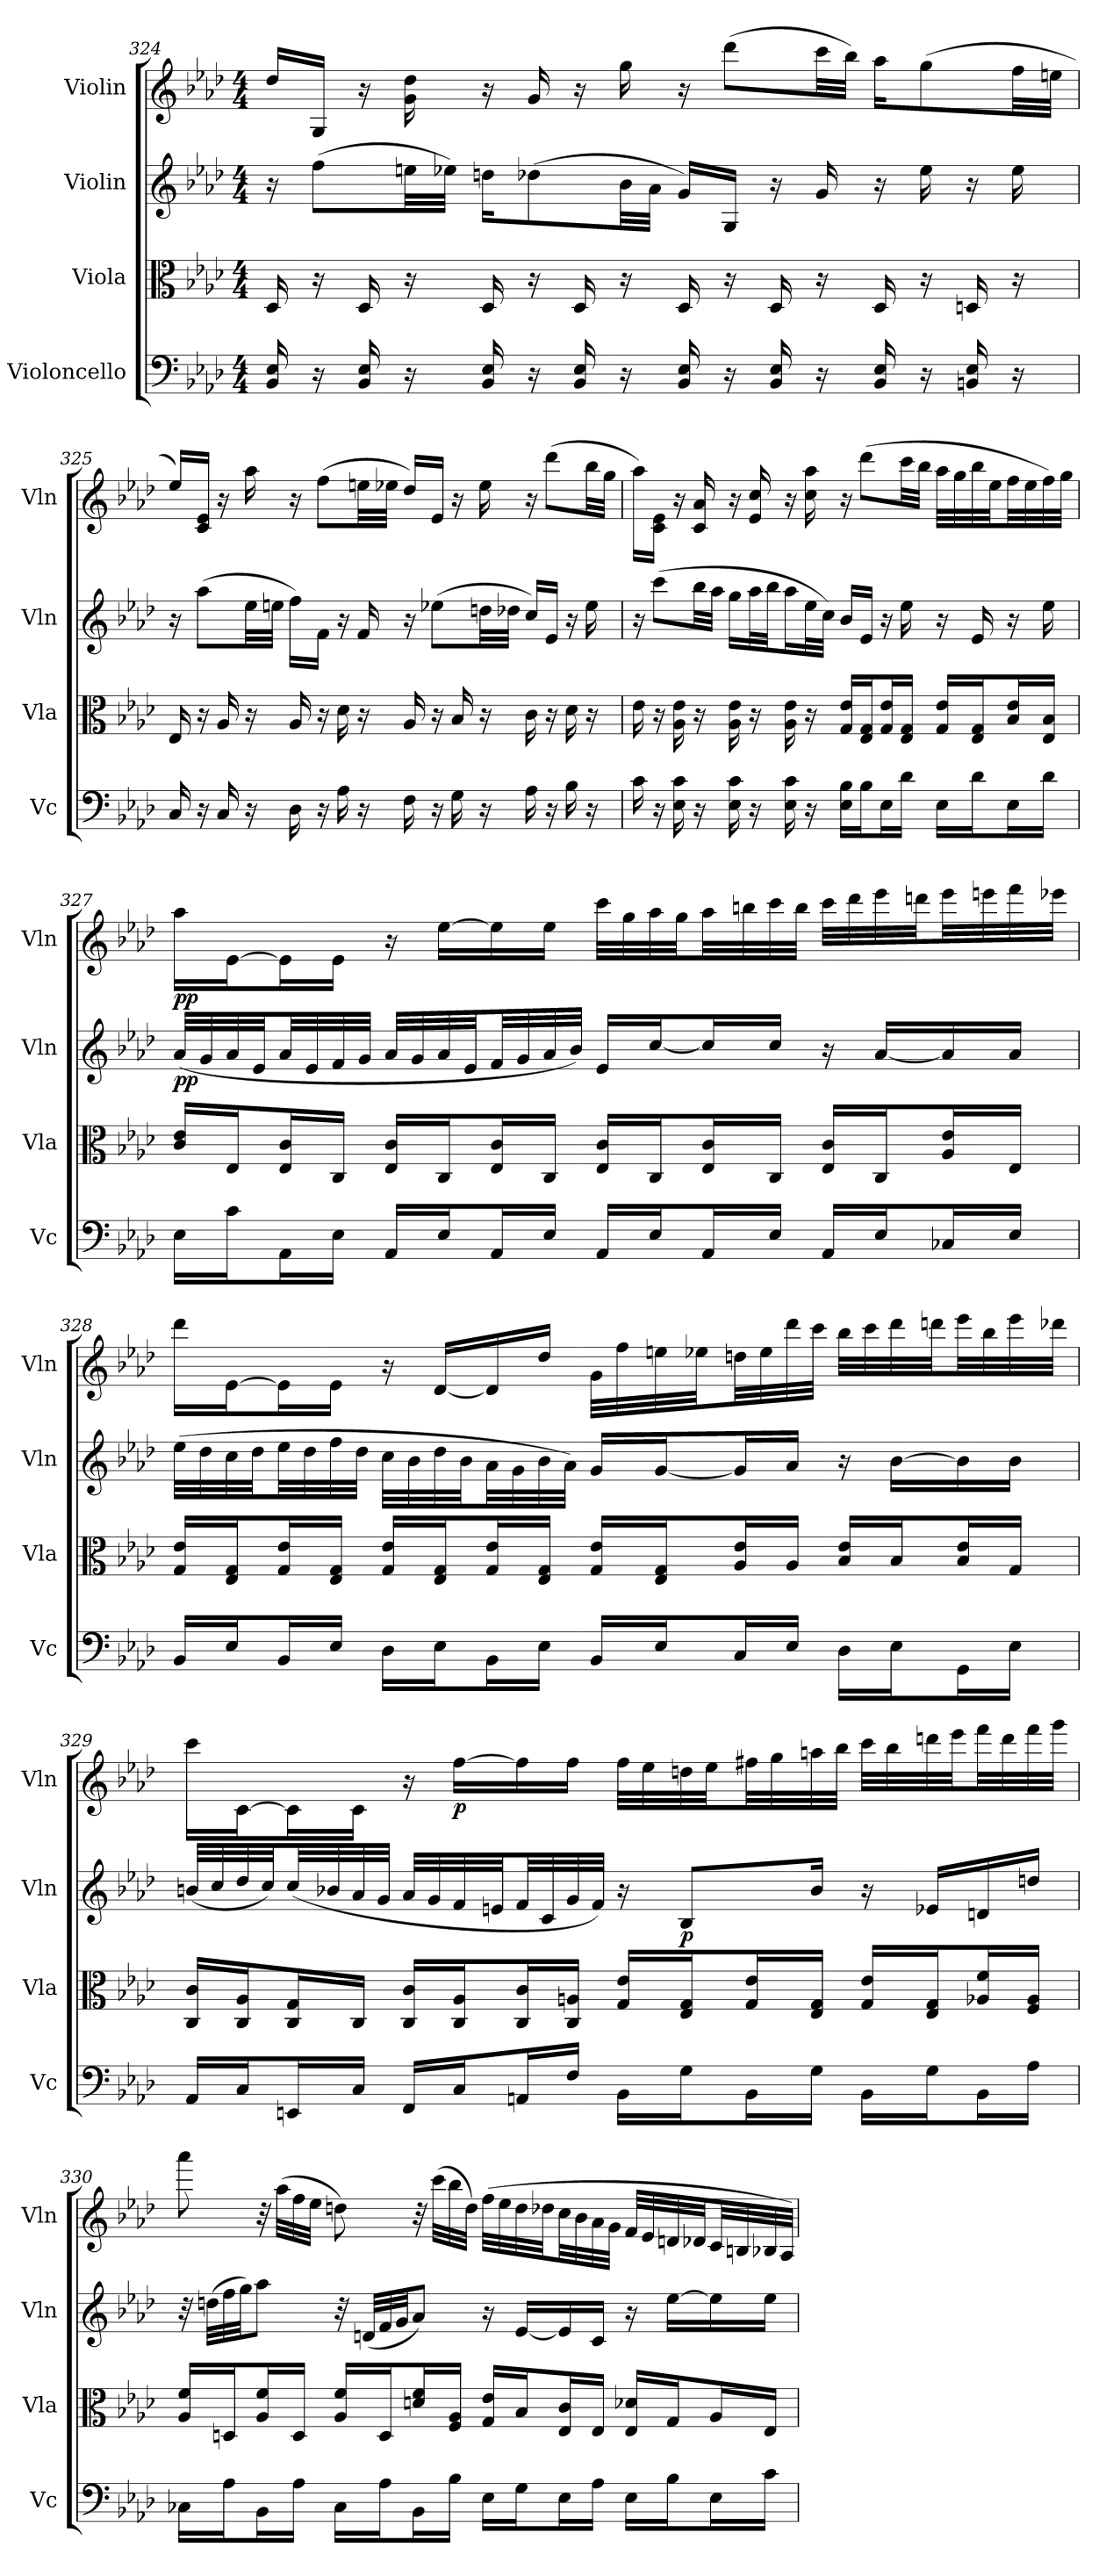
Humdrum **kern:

**kern	**kern	**kern	**dynam	**kern	**dynam
*part4	*part3	*part2	*part2	*part1	*part1
*staff4	*staff3	*staff2	*staff2	*staff1	*staff1
*I"Violoncello	*I"Viola	*I"Violin	*	*I"Violin	*
*I'Vc	*I'Vla	*I'Vln	*	*I'Vln	*
*clefF4	*clefC3	*clefG2	*	*clefG2	*
*k[b-e-a-d-]	*k[b-e-a-d-]	*k[b-e-a-d-]	*	*k[b-e-a-d-]	*
*M4/4	*M4/4	*M4/4	*	*M4/4	*
=324	=324	=324	=324	=324	=324
16BB- 16E-	16D-	16r	.	16dd-/LL	.
16r	16r	(8ff\L	.	16G/JJ	.
16BB- 16E-	16D-	.	.	16r	.
16r	16r	32een\LL	.	16g 16dd-	.
.	.	32ee-X\JJJ)	.	.	.
16BB- 16E-	16D-	16ddn\KL	.	16r	.
16r	16r	(8dd-X\	.	16g	.
16BB- 16E-	16D-	.	.	16r	.
16r	16r	32b-\LL	.	16gg	.
.	.	32a-\JJJ	.	.	.
16BB- 16E-	16D-	16g/LL)	.	16r	.
16r	16r	16G/JJ	.	(8ddd-\L	.
16BB- 16E-	16D-	16r	.	.	.
16r	16r	16g	.	32ccc\LL	.
.	.	.	.	32bb-\JJJ)	.
16BB- 16E-	16D-	16r	.	16aa-\KL	.
16r	16r	16ee-	.	(8gg\	.
16BBn 16E-	16Dn	16r	.	.	.
16r	16r	16ee-	.	32ff\LL	.
.	.	.	.	32een\JJJ	.
=325	=325	=325	=325	=325	=325
16C	16E-	16r	.	16ee-/LL)	.
16r	16r	(8aa-\L	.	16c/ 16e-/JJ	.
16C	16A-	.	.	16r	.
16r	16r	32ee-\LL	.	16aa-	.
.	.	32een\JJJ	.	.	.
16D-	16A-	16ff\LL)	.	16r	.
16r	16r	16f\JJ	.	(8ff\L	.
16A-	16d-	16r	.	.	.
16r	16r	16f	.	32een\LL	.
.	.	.	.	32ee-X\JJJ	.
16F	16A-	16r	.	16dd-/LL)	.
16r	16r	(8ee-X\L	.	16e-/JJ	.
16G	16B-	.	.	16r	.
16r	16r	32ddn\LL	.	16ee-	.
.	.	32dd-X\JJJ	.	.	.
16A-	16c	16cc/LL)	.	16r	.
16r	16r	16e-/JJ	.	(8ddd-\L	.
16B-	16d-	16r	.	.	.
16r	16r	16ee-	.	32bb-\LL	.
.	.	.	.	32gg\JJJ	.
=326	=326	=326	=326	=326	=326
16c	16e-	16r	.	16aa-\LL)	.
16r	16r	(8ccc\L	.	16c\ 16e-\JJ	.
16E- 16c	16A- 16e-	.	.	16r	.
16r	16r	32bb-\LL	.	16c 16a-	.
.	.	32aa-\JJJ	.	.	.
16E- 16c	16A- 16e-	16gg\LL	.	16r	.
16r	16r	32aa-\L	.	16e- 16cc	.
.	.	32bb-\JJ	.	.	.
16E- 16c	16A- 16e-	16aa-\L	.	16r	.
16r	16r	32ee-\L	.	16cc 16aa-	.
.	.	32cc\JJJ)	.	.	.
16E-\ 16B-\LL	16G/ 16e-/LL	16b-/LL	.	16r	.
16B-\J	16E-/ 16G/J	16e-/JJ	.	(8ddd-\L	.
16E-\L	16G/ 16e-/L	16r	.	.	.
16d-\JJ	16E-/ 16G/JJ	16ee-	.	32ccc\LL	.
.	.	.	.	32bb-\JJJ	.
16E-\LL	16G/ 16e-/LL	16r	.	32aa-\LLL	.
.	.	.	.	32gg\	.
16d-\J	16E-/ 16G/J	16e-	.	32bb-\	.
.	.	.	.	32ee-\JJ	.
16E-\L	16B-/ 16e-/L	16r	.	32ff\LL	.
.	.	.	.	32ee-\	.
16d-\JJ	16E-/ 16B-/JJ	16ee-	.	32ff\)	.
.	.	.	.	32gg\JJJ	.
=327	=327	=327	=327	=327	=327
16E-\LL	16c/ 16e-/LL	(32a-/LLL	pp	16aa-\LL	pp
.	.	32g/	.	.	.
16c\J	16E-/J	32a-/	.	[16e-\J	.
.	.	32e-/JJ	.	.	.
16AA-\L	16E-/ 16c/L	32a-/LL	.	16e-\L]	.
.	.	32e-/	.	.	.
16E-\JJ	16C/JJ	32f/	.	16e-\JJ	.
.	.	32g/JJJ	.	.	.
16AA-/LL	16E-/ 16c/LL	32a-/LLL	.	16r	.
.	.	32g/	.	.	.
16E-/J	16C/J	32a-/	.	[16ee-\LL	.
.	.	32e-/JJ	.	.	.
16AA-/L	16E-/ 16c/L	32f/LL	.	16ee-\]	.
.	.	32g/	.	.	.
16E-/JJ	16C/JJ	32a-/	.	16ee-\JJ	.
.	.	32b-/JJJ)	.	.	.
16AA-/LL	16E-/ 16c/LL	16e-/LL	.	32ccc\LLL	.
.	.	.	.	32gg\	.
16E-/J	16C/J	[16cc/J	.	32aa-\	.
.	.	.	.	32gg\JJ	.
16AA-/L	16E-/ 16c/L	16cc/L]	.	32aa-\LL	.
.	.	.	.	32bbn\	.
16E-/JJ	16C/JJ	16cc/JJ	.	32ccc\	.
.	.	.	.	32bb\JJJ	.
16AA-/LL	16E-/ 16c/LL	16r	.	32ccc\LLL	.
.	.	.	.	32ddd-\	.
16E-/J	16C/J	[16a-/LL	.	32eee-\	.
.	.	.	.	32dddn\JJ	.
16C-X/L	16A-/ 16e-/L	16a-/]	.	32eee-\LL	.
.	.	.	.	32eeen\	.
16E-/JJ	16E-/JJ	16a-/JJ	.	32fff\	.
.	.	.	.	32eee-X\JJJ	.
=328	=328	=328	=328	=328	=328
16BB-/LL	16G/ 16e-/LL	(32ee-\LLL	.	16ddd-\LL	.
.	.	32dd-\	.	.	.
16E-/J	16E-/ 16G/J	32cc\	.	[16e-\J	.
.	.	32dd-\JJ	.	.	.
16BB-/L	16G/ 16e-/L	32ee-\LL	.	16e-\L]	.
.	.	32dd-\	.	.	.
16E-/JJ	16E-/ 16G/JJ	32ff\	.	16e-\JJ	.
.	.	32dd-\JJJ	.	.	.
16D-\LL	16G/ 16e-/LL	32cc\LLL	.	16r	.
.	.	32b-\	.	.	.
16E-\J	16E-/ 16G/J	32dd-\	.	[16d-/LL	.
.	.	32b-\JJ	.	.	.
16BB-\L	16G/ 16e-/L	32a-\LL	.	16d-/]	.
.	.	32g\	.	.	.
16E-\JJ	16E-/ 16G/JJ	32b-\	.	16dd-/JJ	.
.	.	32a-\JJJ)	.	.	.
16BB-/LL	16G/ 16e-/LL	16g/LL	.	32g\LLL	.
.	.	.	.	32ff\	.
16E-/J	16E-/ 16G/J	[16g/J	.	32een\	.
.	.	.	.	32ee-X\JJ	.
16C/L	16A-/ 16e-/L	16g/L]	.	32ddn\LL	.
.	.	.	.	32ee-\	.
16E-/JJ	16A-/JJ	16a-/JJ	.	32ddd-\	.
.	.	.	.	32ccc\JJJ	.
16D-\LL	16B-/ 16e-/LL	16r	.	32bb-\LLL	.
.	.	.	.	32ccc\	.
16E-\J	16B-/J	[16b-\LL	.	32ddd-\	.
.	.	.	.	32dddn\JJ	.
16GG\L	16B-/ 16e-/L	16b-\]	.	32eee-\LL	.
.	.	.	.	32bb-\	.
16E-\JJ	16G/JJ	16b-\JJ	.	32eee-\	.
.	.	.	.	32ddd-X\JJJ	.
=329	=329	=329	=329	=329	=329
16AA-/LL	16C/ 16c/LL	(32bn/LLL	.	16ccc\LL	.
.	.	32cc/	.	.	.
16C/J	16C/ 16A-/J	32dd-/	.	[16c\J	.
.	.	32cc/JJ)	.	.	.
16EEn/L	16C/ 16G/L	(32cc/LL	.	16c\L]	.
.	.	32b-X/	.	.	.
16C/JJ	16C/JJ	32a-/	.	16c\JJ	.
.	.	32g/JJJ	.	.	.
16FF/LL	16C/ 16c/LL	32a-/LLL	.	16r	.
.	.	32g/	.	.	.
16C/J	16C/ 16A-/J	32f/	.	[16ff\LL	p
.	.	32en/JJ	.	.	.
16AAn/L	16C/ 16c/L	32f/LL	.	16ff\]	.
.	.	32c/	.	.	.
16F/JJ	16C/ 16An/JJ	32g/	.	16ff\JJ	.
.	.	32f/JJJ)	.	.	.
16BB-\LL	16G/ 16e-/LL	16r	.	32ff\LLL	.
.	.	.	.	32ee-\	.
16G\J	16E-/ 16G/J	8B-/L	p	32ddn\	.
.	.	.	.	32ee-\JJ	.
16BB-\L	16G/ 16e-/L	.	.	32ff#X\LL	.
.	.	.	.	32gg\	.
16G\JJ	16E-/ 16G/JJ	16b-/Jk	.	32aan\	.
.	.	.	.	32bb-\JJJ	.
16BB-\LL	16G/ 16e-/LL	16r	.	32ccc\LLL	.
.	.	.	.	32bb-\	.
16G\J	16E-/ 16G/J	16e-X/LL	.	32dddn\	.
.	.	.	.	32eee-\JJ	.
16BB-\L	16A-X/ 16f/L	16dn/	.	32fff\LL	.
.	.	.	.	32ddd\	.
16A-\JJ	16F/ 16A-/JJ	16ddn/JJ	.	32fff\	.
.	.	.	.	32ggg\JJJ	.
=330	=330	=330	=330	=330	=330
16C-X\LL	16A-/ 16f/LL	32r	.	8aaa-	.
.	.	(32ddn\LLL	.	.	.
16A-\J	16Dn/J	32ff\	.	.	.
.	.	32gg\JJ)	.	.	.
16BB-\L	16A-/ 16f/L	8aa-\J	.	32r	.
.	.	.	.	(32aa-\LLL	.
16A-\JJ	16D/JJ	.	.	32ff\	.
.	.	.	.	32ee-\JJJ	.
16C-\LL	16A-/ 16f/LL	32r	.	8ddn)	.
.	.	(32dn/LLL	.	.	.
16A-\J	16D/J	32f/	.	.	.
.	.	32g/JJ	.	.	.
16BB-\L	16dn/ 16f/L	8a-/J)	.	32r	.
.	.	.	.	(32ccc\LLL	.
16B-\JJ	16F/ 16A-/JJ	.	.	32bb-\	.
.	.	.	.	32dd\JJJ)	.
16E-\LL	16G/ 16e-/LL	16r	.	(32ff\LLL	.
.	.	.	.	32ee-\	.
16G\J	16B-/J	[16e-/LL	.	32dd\	.
.	.	.	.	32dd-X\JJ	.
16E-\L	16E-/ 16c/L	16e-/]	.	32cc\LL	.
.	.	.	.	32b-\	.
16A-\JJ	16E-/JJ	16c/JJ	.	32a-\	.
.	.	.	.	32g\JJJ	.
16E-\LL	16E-/ 16d-X/LL	16r	.	32f/LLL	.
.	.	.	.	32e-/	.
16B-\J	16G/J	[16ee-\LL	.	32dn/	.
.	.	.	.	32d-X/JJ	.
16E-\L	16A-/L	16ee-\]	.	32c/LL	.
.	.	.	.	32Bn/	.
16c\JJ	16E-/JJ	16ee-\JJ	.	32B-X/	.
.	.	.	.	32A-/JJJ)	.
=	=	=	=	=	=
*-	*-	*-	*-	*-	*-
